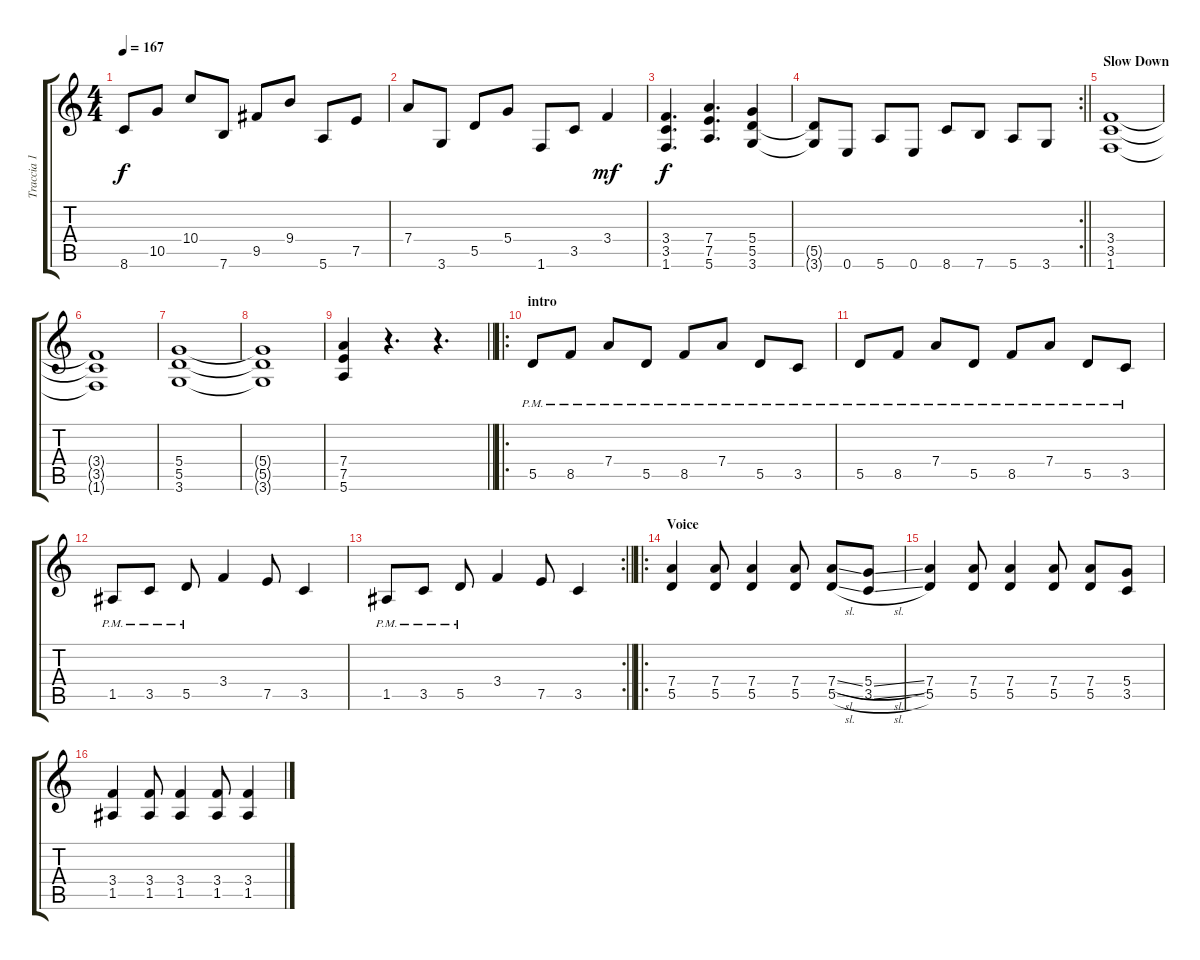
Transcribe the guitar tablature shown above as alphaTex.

\track ("Traccia 1" "Traccia 1") {instrument distortionguitar}
\staff {score tabs}
\tuning (E4 B3 G3 D3 A2 E2) {hide}
\ts (4 4)
\tempo 167
\clef g2
\ks c
8.6.8{dy f} 10.5.8 10.4.8 7.6.8 9.5.8 9.4.8 5.6.8 7.5.8 |
7.4.8 3.6.8 5.5.8 5.4.8 1.6.8 3.5.8 3.4.4{dy mf} |
(3.4 3.5 1.6).4{d dy f} (7.4 7.5 5.6).4{d} (5.4 5.5 3.6).4 |
\rc 2
\barLineRight lightlight
(5.5{t} 3.6{t}).8 0.6.8 5.6.8 0.6.8 8.6.8 7.6.8 5.6.8 3.6.8 |
\section ("" "Slow Down")
(3.4 3.5 1.6).1 |
(3.4{t} 3.5{t} 1.6{t}).1 |
(5.4 5.5 3.6).1 |
(5.4{t} 5.5{t} 3.6{t}).1 |
\barLineRight lightlight
(7.4 7.5 5.6).4 r.4{d} r.4{d} |
\ro
\section ("" "intro")
5.5{pm}.8 8.5{pm}.8 7.4{pm}.8 5.5{pm}.8 8.5{pm}.8 7.4{pm}.8 5.5{pm}.8 3.5{pm}.8 |
5.5{pm}.8 8.5{pm}.8 7.4{pm}.8 5.5{pm}.8 8.5{pm}.8 7.4{pm}.8 5.5{pm}.8 3.5{pm}.8 |
1.5{pm}.8 3.5{pm}.8 5.5{pm}.8 3.4.4 7.5.8 3.5.4 |
\rc 2
\barLineRight lightlight
1.5{pm}.8 3.5{pm}.8 5.5{pm}.8 3.4.4 7.5.8 3.5.4 |
\ro
\section ("" "Voice")
(7.4 5.5).4 (7.4 5.5).8 (7.4 5.5).4 (7.4 5.5).8 (7.4{sl} 5.5{sl}).8 (5.4{sl} 3.5{sl}).8 |
(7.4 5.5).4 (7.4 5.5).8 (7.4 5.5).4 (7.4 5.5).8 (7.4 5.5).8 (5.4 3.5).8 |
(3.4 1.5).4 (3.4 1.5).8 (3.4 1.5).4 (3.4 1.5).8 (3.4 1.5).4
